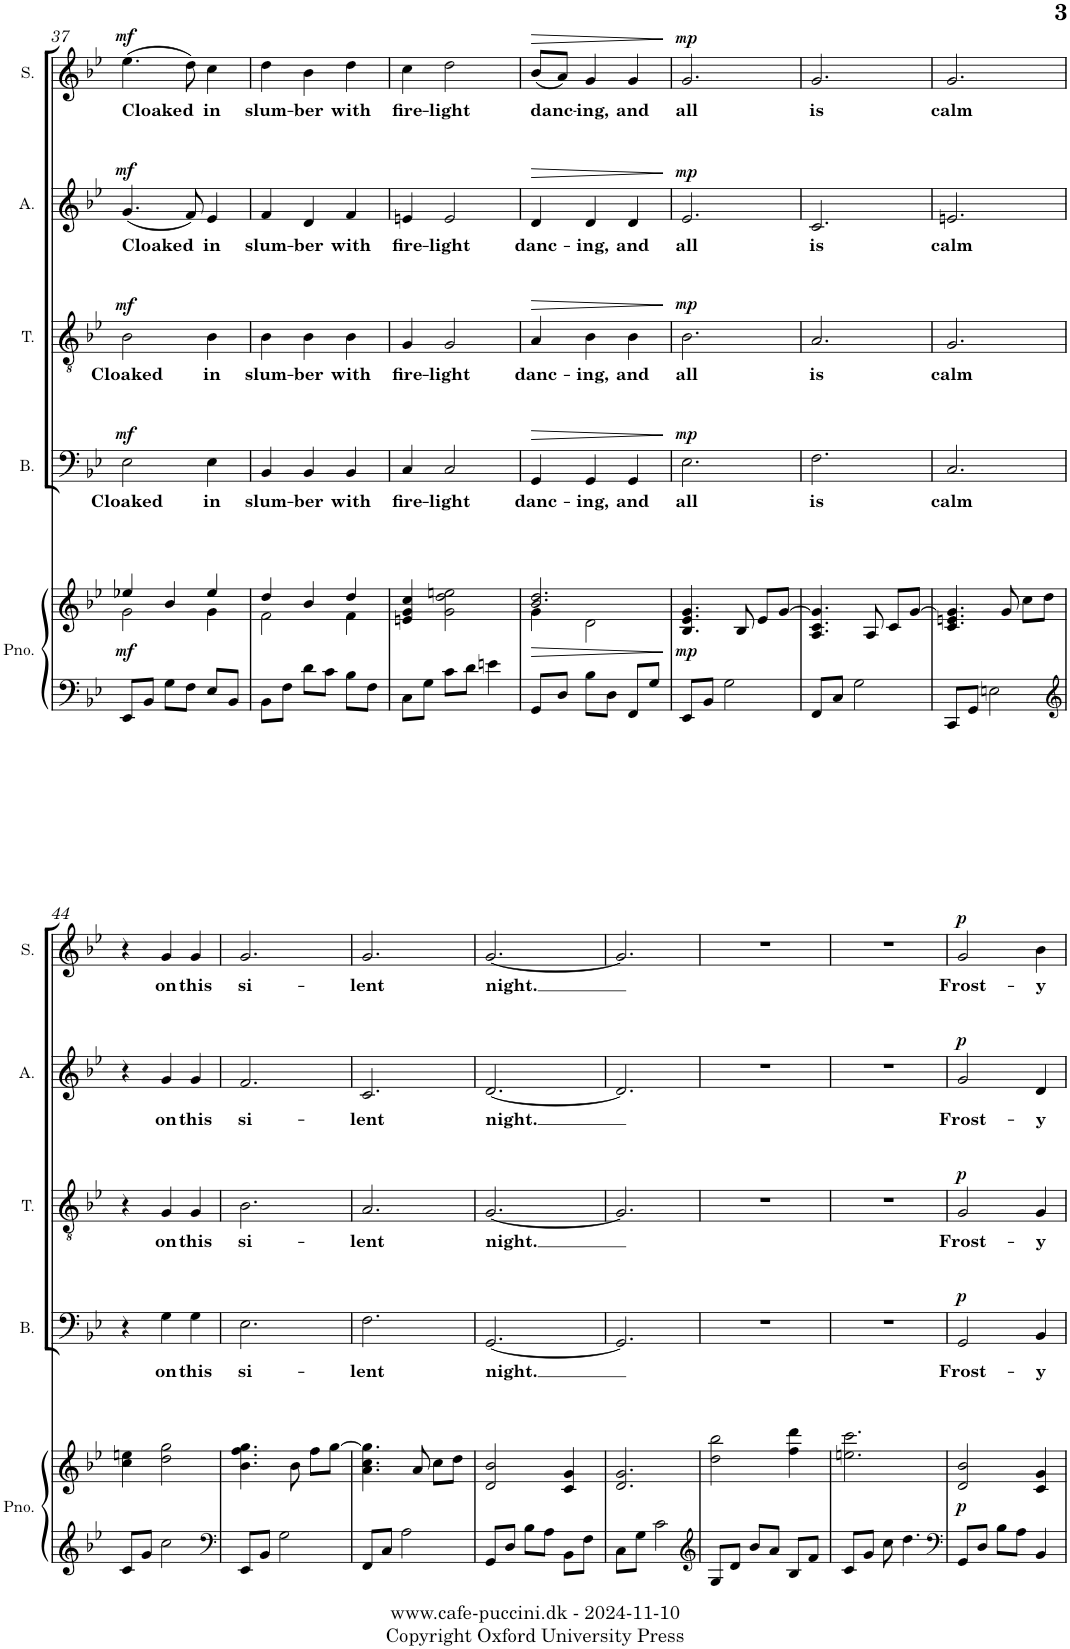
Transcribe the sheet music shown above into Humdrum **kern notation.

**kern	**kern	**dynam	**kern	**text	**dynam	**kern	**text	**dynam	**kern	**text	**dynam	**kern	**text	**dynam
*part5	*part5	*part5	*part4	*part4	*part4	*part3	*part3	*part3	*part2	*part2	*part2	*part1	*part1	*part1
*staff6	*staff5	*staff5/6	*staff4	*staff4	*staff4	*staff3	*staff3	*staff3	*staff2	*staff2	*staff2	*staff1	*staff1	*staff1
*I"Piano	*	*	*I"Bass	*	*	*I"Tenor	*	*	*I"Alto	*	*	*I"Soprano	*	*
*I'Pno.	*	*	*I'B.	*	*	*I'T.	*	*	*I'A.	*	*	*I'S.	*	*
!!LO:PB:g=z
*clefF4	*clefG2	*	*clefF4	*	*	*clefGv2	*	*	*clefG2	*	*	*clefG2	*	*
*k[b-e-]	*k[b-e-]	*	*k[b-e-]	*	*	*k[b-e-]	*	*	*k[b-e-]	*	*	*k[b-e-]	*	*
*M3/4	*M3/4	*	*M3/4	*	*	*M3/4	*	*	*M3/4	*	*	*M3/4	*	*
=37	=37	=37	=37	=37	=37	=37	=37	=37	=37	=37	=37	=37	=37	=37
*	*^	*	*	*	*	*	*	*	*	*	*	*	*	*
!	!	!	!LO:DY:b	!	!LO:LY:b	!LO:DY:a	!	!LO:LY:b	!LO:DY:a	!	!LO:LY:b	!LO:DY:a	!	!LO:LY:b	!LO:DY:a
8EE-/L	4ee-X/	2g\	mf	2E-\	Cloaked	mf	2B-\	Cloaked	mf	(4.g/	Cloaked	mf	(4.ee-\	Cloaked	mf
8BB-/J	.	.	.	.	.	.	.	.	.	.	.	.	.	.	.
8G\L	4b-/	.	.	.	.	.	.	.	.	.	.	.	.	.	.
8F\J	.	.	.	.	.	.	.	.	.	8f/)	.	.	8dd\)	.	.
!	!	!	!	!	!LO:LY:b	!	!	!LO:LY:b	!	!	!LO:LY:b	!	!	!LO:LY:b	!
8E-/L	4ee-/	4g\	.	4E-\	in	.	4B-\	in	.	4e-/	in	.	4cc\	in	.
8BB-/J	.	.	.	.	.	.	.	.	.	.	.	.	.	.	.
=38	=38	=38	=38	=38	=38	=38	=38	=38	=38	=38	=38	=38	=38	=38	=38
!	!	!	!	!	!LO:LY:b	!	!	!LO:LY:b	!	!	!LO:LY:b	!	!	!LO:LY:b	!
8BB-\L	4dd/	2f\	.	4BB-/	slum-	.	4B-\	slum-	.	4f/	slum-	.	4dd\	slum-	.
8F\J	.	.	.	.	.	.	.	.	.	.	.	.	.	.	.
!	!	!	!	!	!LO:LY:b	!	!	!LO:LY:b	!	!	!LO:LY:b	!	!	!LO:LY:b	!
8d\L	4b-/	.	.	4BB-/	-ber	.	4B-\	-ber	.	4d/	-ber	.	4b-\	-ber	.
8c\J	.	.	.	.	.	.	.	.	.	.	.	.	.	.	.
!	!	!	!	!	!LO:LY:b	!	!	!LO:LY:b	!	!	!LO:LY:b	!	!	!LO:LY:b	!
8B-\L	4dd/	4f\	.	4BB-/	with	.	4B-\	with	.	4f/	with	.	4dd\	with	.
8F\J	.	.	.	.	.	.	.	.	.	.	.	.	.	.	.
*	*v	*v	*	*	*	*	*	*	*	*	*	*	*	*	*
=39	=39	=39	=39	=39	=39	=39	=39	=39	=39	=39	=39	=39	=39	=39
!	!	!	!	!LO:LY:b	!	!	!LO:LY:b	!	!	!LO:LY:b	!	!	!LO:LY:b	!
8C\L	4en/ 4g/ 4cc/	.	4C/	fire-	.	4G/	fire-	.	4en/	fire-	.	4cc\	fire-	.
8G\J	.	.	.	.	.	.	.	.	.	.	.	.	.	.
!	!	!	!	!LO:LY:b	!	!	!LO:LY:b	!	!	!LO:LY:b	!	!	!LO:LY:b	!
8c\L	2g\ 2dd\ 2een\	.	2C/	-light	.	2G/	-light	.	2e/	-light	.	2dd\	-light	.
8d\J	.	.	.	.	.	.	.	.	.	.	.	.	.	.
4en\	.	.	.	.	.	.	.	.	.	.	.	.	.	.
=40	=40	=40	=40	=40	=40	=40	=40	=40	=40	=40	=40	=40	=40	=40
!	!	!LO:HP:b	!	!LO:LY:b	!LO:HP:b	!	!LO:LY:b	!LO:HP:b	!	!LO:LY:b	!LO:HP:b	!	!LO:LY:b	!LO:HP:b
*	*^	*	*	*	*	*	*	*	*	*	*	*	*	*
8GG/L	2.b-/ 2.dd/	4g\	>	4GG/	danc-	>	4A/	danc-	>	4d/	danc-	>	(8b-/L	danc-	>
8D/J	.	.	.	.	.	.	.	.	.	.	.	.	8a/J)	.	.
!	!	!	!	!	!LO:LY:b	!	!	!LO:LY:b	!	!	!LO:LY:b	!	!	!LO:LY:b	!
8B-\L	.	2d\	.	4GG/	-ing,	.	4B-\	-ing,	.	4d/	-ing,	.	4g/	-ing,	.
8D\J	.	.	.	.	.	.	.	.	.	.	.	.	.	.	.
!	!	!	!	!	!LO:LY:b	!	!	!LO:LY:b	!	!	!LO:LY:b	!	!	!LO:LY:b	!
8FF/L	.	.	.	4GG/	and	.	4B-\	and	.	4d/	and	.	4g/	and	.
8G/J	.	.	.	.	.	.	.	.	.	.	.	.	.	.	.
*	*v	*v	*	*	*	*	*	*	*	*	*	*	*	*	*
.	.	]	.	.	]	.	.	]	.	.	]	.	.	]
=41	=41	=41	=41	=41	=41	=41	=41	=41	=41	=41	=41	=41	=41	=41
!	!	!LO:DY:b	!	!LO:LY:b	!LO:DY:a	!	!LO:LY:b	!LO:DY:a	!	!LO:LY:b	!LO:DY:a	!	!LO:LY:b	!LO:DY:a
8EE-/L	4.B-/ 4.e-/ 4.g/	mp	2.E-\	all	mp	2.B-\	all	mp	2.e-/	all	mp	2.g/	all	mp
8BB-/J	.	.	.	.	.	.	.	.	.	.	.	.	.	.
2G\	.	.	.	.	.	.	.	.	.	.	.	.	.	.
.	8B-/	.	.	.	.	.	.	.	.	.	.	.	.	.
.	8e-/L	.	.	.	.	.	.	.	.	.	.	.	.	.
.	[>8g/J	.	.	.	.	.	.	.	.	.	.	.	.	.
=42	=42	=42	=42	=42	=42	=42	=42	=42	=42	=42	=42	=42	=42	=42
!	!	!	!	!LO:LY:b	!	!	!LO:LY:b	!	!	!LO:LY:b	!	!	!LO:LY:b	!
8FF/L	4.A/ 4.c/ 4.g/]	.	2.F\	is	.	2.A/	is	.	2.c/	is	.	2.g/	is	.
8C/J	.	.	.	.	.	.	.	.	.	.	.	.	.	.
2G\	.	.	.	.	.	.	.	.	.	.	.	.	.	.
.	8A/	.	.	.	.	.	.	.	.	.	.	.	.	.
.	8c/L	.	.	.	.	.	.	.	.	.	.	.	.	.
.	[>8g/J	.	.	.	.	.	.	.	.	.	.	.	.	.
=43	=43	=43	=43	=43	=43	=43	=43	=43	=43	=43	=43	=43	=43	=43
!	!	!	!	!LO:LY:b	!	!	!LO:LY:b	!	!	!LO:LY:b	!	!	!LO:LY:b	!
8CC/L	4.c/ 4.en/ 4.g/]	.	2.C/	calm	.	2.G/	calm	.	2.en/	calm	.	2.g/	calm	.
8GG/J	.	.	.	.	.	.	.	.	.	.	.	.	.	.
2En\	.	.	.	.	.	.	.	.	.	.	.	.	.	.
.	8g/	.	.	.	.	.	.	.	.	.	.	.	.	.
.	8cc\L	.	.	.	.	.	.	.	.	.	.	.	.	.
.	8dd\J	.	.	.	.	.	.	.	.	.	.	.	.	.
!!LO:LB:g=z
=44	=44	=44	=44	=44	=44	=44	=44	=44	=44	=44	=44	=44	=44	=44
*clefG2	*	*	*	*	*	*	*	*	*	*	*	*	*	*
8c/L	4cc\ 4een\	.	4r	.	.	4r	.	.	4r	.	.	4r	.	.
8g/J	.	.	.	.	.	.	.	.	.	.	.	.	.	.
!	!	!	!	!LO:LY:b	!	!	!LO:LY:b	!	!	!LO:LY:b	!	!	!LO:LY:b	!
2cc\	2dd\ 2gg\	.	4G\	on	.	4G/	on	.	4g/	on	.	4g/	on	.
!	!	!	!	!LO:LY:b	!	!	!LO:LY:b	!	!	!LO:LY:b	!	!	!LO:LY:b	!
.	.	.	4G\	this	.	4G/	this	.	4g/	this	.	4g/	this	.
=45	=45	=45	=45	=45	=45	=45	=45	=45	=45	=45	=45	=45	=45	=45
*clefF4	*	*	*	*	*	*	*	*	*	*	*	*	*	*
!	!	!	!	!LO:LY:b	!	!	!LO:LY:b	!	!	!LO:LY:b	!	!	!LO:LY:b	!
8EE-/L	4.b-\ 4.ff\ 4.gg\	.	2.E-\	si-	.	2.B-\	si-	.	2.f/	si-	.	2.g/	si-	.
8BB-/J	.	.	.	.	.	.	.	.	.	.	.	.	.	.
2G\	.	.	.	.	.	.	.	.	.	.	.	.	.	.
.	8b-\	.	.	.	.	.	.	.	.	.	.	.	.	.
.	8ff\L	.	.	.	.	.	.	.	.	.	.	.	.	.
.	[8gg\J	.	.	.	.	.	.	.	.	.	.	.	.	.
=46	=46	=46	=46	=46	=46	=46	=46	=46	=46	=46	=46	=46	=46	=46
!	!	!	!	!LO:LY:b	!	!	!LO:LY:b	!	!	!LO:LY:b	!	!	!LO:LY:b	!
8FF/L	4.a\ 4.cc\ 4.gg\]	.	2.F\	-lent	.	2.A/	-lent	.	2.c/	-lent	.	2.g/	-lent	.
8C/J	.	.	.	.	.	.	.	.	.	.	.	.	.	.
2A\	.	.	.	.	.	.	.	.	.	.	.	.	.	.
.	8a/	.	.	.	.	.	.	.	.	.	.	.	.	.
.	8cc\L	.	.	.	.	.	.	.	.	.	.	.	.	.
.	8dd\J	.	.	.	.	.	.	.	.	.	.	.	.	.
=47	=47	=47	=47	=47	=47	=47	=47	=47	=47	=47	=47	=47	=47	=47
!	!	!	!	!LO:LY:b	!	!	!LO:LY:b	!	!	!LO:LY:b	!	!	!LO:LY:b	!
8GG/L	2d/ 2b-/	.	[2.GG/	night.	.	[2.G/	night.	.	[2.d/	night.	.	[2.g/	night.	.
8D/J	.	.	.	.	.	.	.	.	.	.	.	.	.	.
8B-\L	.	.	.	.	.	.	.	.	.	.	.	.	.	.
8A\J	.	.	.	.	.	.	.	.	.	.	.	.	.	.
8BB-\L	4c/ 4g/	.	.	.	.	.	.	.	.	.	.	.	.	.
8F\J	.	.	.	.	.	.	.	.	.	.	.	.	.	.
=48	=48	=48	=48	=48	=48	=48	=48	=48	=48	=48	=48	=48	=48	=48
8C\L	2.d/ 2.g/	.	2.GG/]	.	.	2.G/]	.	.	2.d/]	.	.	2.g/]	.	.
8G\J	.	.	.	.	.	.	.	.	.	.	.	.	.	.
2c\	.	.	.	.	.	.	.	.	.	.	.	.	.	.
=49	=49	=49	=49	=49	=49	=49	=49	=49	=49	=49	=49	=49	=49	=49
*clefG2	*	*	*	*	*	*	*	*	*	*	*	*	*	*
8G/L	2dd\ 2bb-\	.	2.r	.	.	2.r	.	.	2.r	.	.	2.r	.	.
8d/J	.	.	.	.	.	.	.	.	.	.	.	.	.	.
8b-/L	.	.	.	.	.	.	.	.	.	.	.	.	.	.
8a/J	.	.	.	.	.	.	.	.	.	.	.	.	.	.
8B-/L	4ff\ 4ddd\	.	.	.	.	.	.	.	.	.	.	.	.	.
8f/J	.	.	.	.	.	.	.	.	.	.	.	.	.	.
=50	=50	=50	=50	=50	=50	=50	=50	=50	=50	=50	=50	=50	=50	=50
8c/L	2.een\ 2.ccc\	.	2.r	.	.	2.r	.	.	2.r	.	.	2.r	.	.
8g/J	.	.	.	.	.	.	.	.	.	.	.	.	.	.
8cc\	.	.	.	.	.	.	.	.	.	.	.	.	.	.
4.dd\	.	.	.	.	.	.	.	.	.	.	.	.	.	.
=51	=51	=51	=51	=51	=51	=51	=51	=51	=51	=51	=51	=51	=51	=51
*clefF4	*	*	*	*	*	*	*	*	*	*	*	*	*	*
!	!	!LO:DY:b	!	!LO:LY:b	!LO:DY:a	!	!LO:LY:b	!LO:DY:a	!	!LO:LY:b	!LO:DY:a	!	!LO:LY:b	!LO:DY:a
8GG/L	2d/ 2b-/	p	2GG/	Frost-	p	2G/	Frost-	p	2g/	Frost-	p	2g/	Frost-	p
8D/J	.	.	.	.	.	.	.	.	.	.	.	.	.	.
8B-\L	.	.	.	.	.	.	.	.	.	.	.	.	.	.
8A\J	.	.	.	.	.	.	.	.	.	.	.	.	.	.
!	!	!	!	!LO:LY:b	!	!	!LO:LY:b	!	!	!LO:LY:b	!	!	!LO:LY:b	!
4BB-/	4c/ 4g/	.	4BB-/	-y	.	4G/	-y	.	4d/	-y	.	4b-\	-y	.
=	=	=	=	=	=	=	=	=	=	=	=	=	=	=
*-	*-	*-	*-	*-	*-	*-	*-	*-	*-	*-	*-	*-	*-	*-
